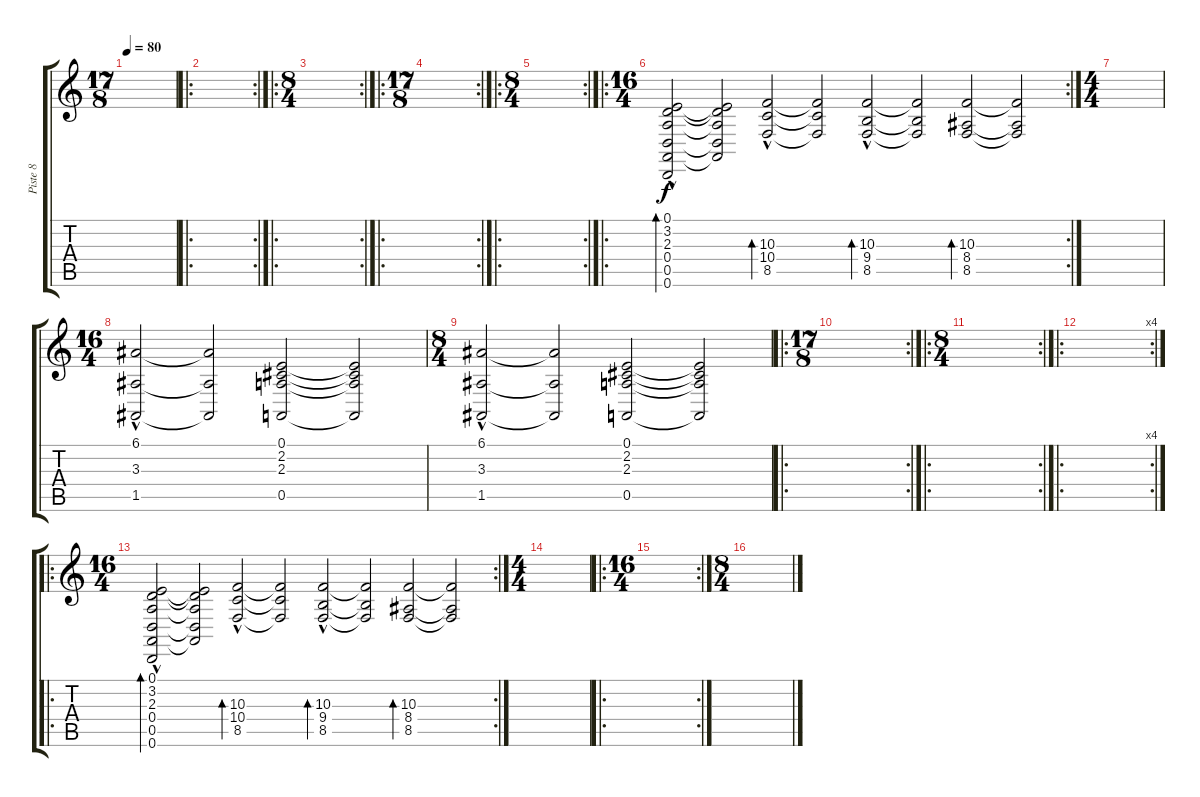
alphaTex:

\track ("Piste 8" "Piste 8") {instrument choiraahs}
\staff {score tabs}
\tuning (E4 B3 G3 D3 A2 D2) {hide}
\ts (17 8)
\tempo 80
\clef g2
\ks c
|
\ro
\rc 2
|
\ro
\rc 2
\ts (8 4)
|
\ro
\rc 2
\ts (17 8)
|
\ro
\rc 2
\ts (8 4)
|
\ro
\rc 2
\ts (16 4)
(0.1{hac} 3.2{hac} 2.3{hac} 0.4{hac} 0.5{hac} 0.6{hac}).2{bd 60} (0.1{t} 3.2{t} 2.3{t} 0.4{t} 0.5{t}).2 (10.3{hac} 10.4{hac} 8.5{hac}).2{bd 120} (10.3{t} 10.4{t} 8.5{t}).2 (10.3{hac} 9.4{hac} 8.5{hac}).2{bd 120} (10.3{t} 9.4{t} 8.5{t}).2 (10.3 8.4 8.5).2{bd 120} (10.3{t} 8.4{t} 8.5{t}).2 |
\ts (4 4)
|
\ts (16 4)
(6.1{hac} 3.3{hac} 1.5{hac}).2 (6.1{t} 3.3{t} 1.5{t}).2 (0.1 2.2 2.3 0.5).2 (0.1{t} 2.2{t} 2.3{t} 0.5{t}).2 |
\ts (8 4)
(6.1{hac} 3.3{hac} 1.5{hac}).2 (6.1{t} 3.3{t} 1.5{t}).2 (0.1 2.2 2.3 0.5).2 (0.1{t} 2.2{t} 2.3{t} 0.5{t}).2 |
\ro
\rc 2
\ts (17 8)
|
\ro
\rc 2
\ts (8 4)
|
\ro
\rc 4
|
\ro
\rc 2
\ts (16 4)
(0.1{hac} 3.2{hac} 2.3{hac} 0.4{hac} 0.5{hac} 0.6{hac}).2{bd 60} (0.1{t} 3.2{t} 2.3{t} 0.4{t} 0.5{t}).2 (10.3{hac} 10.4{hac} 8.5{hac}).2{bd 120} (10.3{t} 10.4{t} 8.5{t}).2 (10.3{hac} 9.4{hac} 8.5{hac}).2{bd 120} (10.3{t} 9.4{t} 8.5{t}).2 (10.3 8.4 8.5).2{bd 120} (10.3{t} 8.4{t} 8.5{t}).2 |
\ts (4 4)
|
\ro
\rc 2
\ts (16 4)
|
\ts (8 4)
